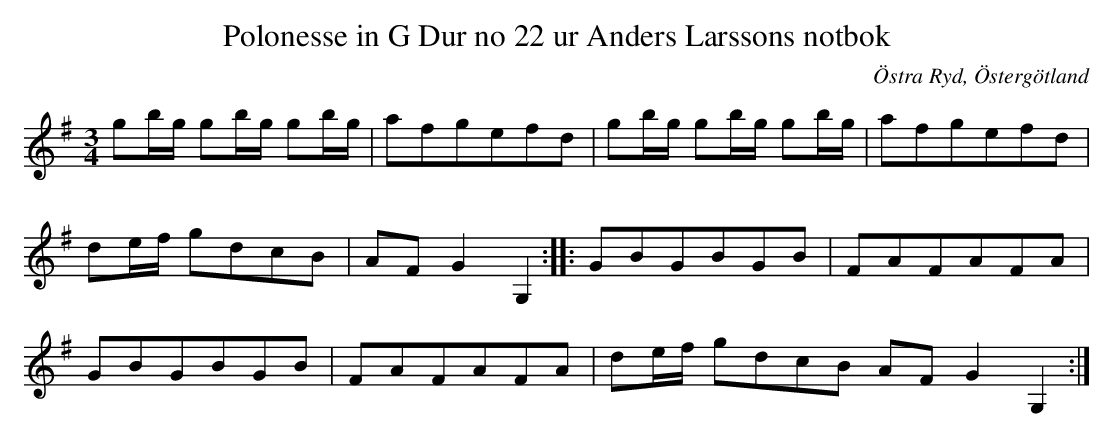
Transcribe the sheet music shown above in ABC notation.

X:1
T:Polonesse in G Dur no 22 ur Anders Larssons notbok
O:Östra Ryd, Östergötland
M:3/4
L:1/16
K:G
g2bg g2bg g2bg|a2f2g2e2f2d2|g2bg g2bg g2bg|a2f2g2e2f2d2|
d2ef g2d2c2B2|A2F2 G4 G,4::G2B2G2B2G2B2|F2A2F2A2F2A2|
G2B2G2B2G2B2|F2A2F2A2F2A2|d2ef g2d2c2B2 A2F2 G4 G,4:|
